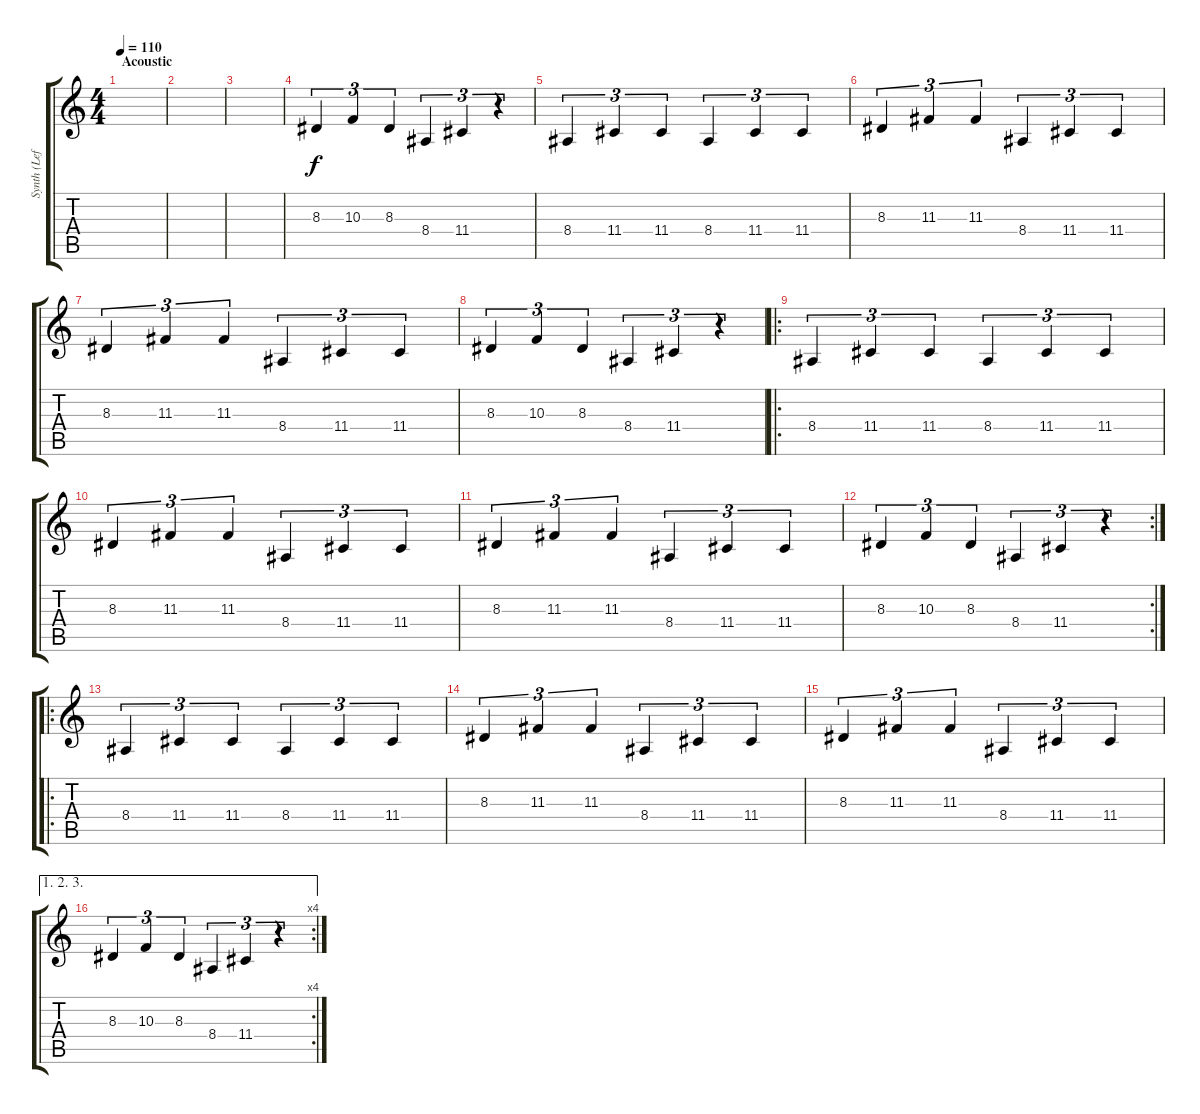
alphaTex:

\track ("Synth (Left Hand)" "Synth (Lef") {instrument stringensemble1}
\staff {score tabs}
\tuning (E4 B3 G3 D3 A2 E2) {hide}
\ts (4 4)
\section ("" "Acoustic")
\tempo 110
\clef g2
\ks c
|
|
|
8.3.4{tu (3 2)} 10.3.4{tu (3 2)} 8.3.4{tu (3 2)} 8.4.4{tu (3 2)} 11.4.4{tu (3 2)} r.4{tu (3 2)} |
8.4.4{tu (3 2)} 11.4.4{tu (3 2)} 11.4.4{tu (3 2)} 8.4.4{tu (3 2)} 11.4.4{tu (3 2)} 11.4.4{tu (3 2)} |
8.3.4{tu (3 2)} 11.3.4{tu (3 2)} 11.3.4{tu (3 2)} 8.4.4{tu (3 2)} 11.4.4{tu (3 2)} 11.4.4{tu (3 2)} |
8.3.4{tu (3 2)} 11.3.4{tu (3 2)} 11.3.4{tu (3 2)} 8.4.4{tu (3 2)} 11.4.4{tu (3 2)} 11.4.4{tu (3 2)} |
8.3.4{tu (3 2)} 10.3.4{tu (3 2)} 8.3.4{tu (3 2)} 8.4.4{tu (3 2)} 11.4.4{tu (3 2)} r.4{tu (3 2)} |
\ro
8.4.4{tu (3 2)} 11.4.4{tu (3 2)} 11.4.4{tu (3 2)} 8.4.4{tu (3 2)} 11.4.4{tu (3 2)} 11.4.4{tu (3 2)} |
8.3.4{tu (3 2)} 11.3.4{tu (3 2)} 11.3.4{tu (3 2)} 8.4.4{tu (3 2)} 11.4.4{tu (3 2)} 11.4.4{tu (3 2)} |
8.3.4{tu (3 2)} 11.3.4{tu (3 2)} 11.3.4{tu (3 2)} 8.4.4{tu (3 2)} 11.4.4{tu (3 2)} 11.4.4{tu (3 2)} |
\rc 2
8.3.4{tu (3 2)} 10.3.4{tu (3 2)} 8.3.4{tu (3 2)} 8.4.4{tu (3 2)} 11.4.4{tu (3 2)} r.4{tu (3 2)} |
\ro
8.4.4{tu (3 2)} 11.4.4{tu (3 2)} 11.4.4{tu (3 2)} 8.4.4{tu (3 2)} 11.4.4{tu (3 2)} 11.4.4{tu (3 2)} |
8.3.4{tu (3 2)} 11.3.4{tu (3 2)} 11.3.4{tu (3 2)} 8.4.4{tu (3 2)} 11.4.4{tu (3 2)} 11.4.4{tu (3 2)} |
8.3.4{tu (3 2)} 11.3.4{tu (3 2)} 11.3.4{tu (3 2)} 8.4.4{tu (3 2)} 11.4.4{tu (3 2)} 11.4.4{tu (3 2)} |
\ae (1 2 3)
\rc 4
8.3.4{tu (3 2)} 10.3.4{tu (3 2)} 8.3.4{tu (3 2)} 8.4.4{tu (3 2)} 11.4.4{tu (3 2)} r.4{tu (3 2)}
